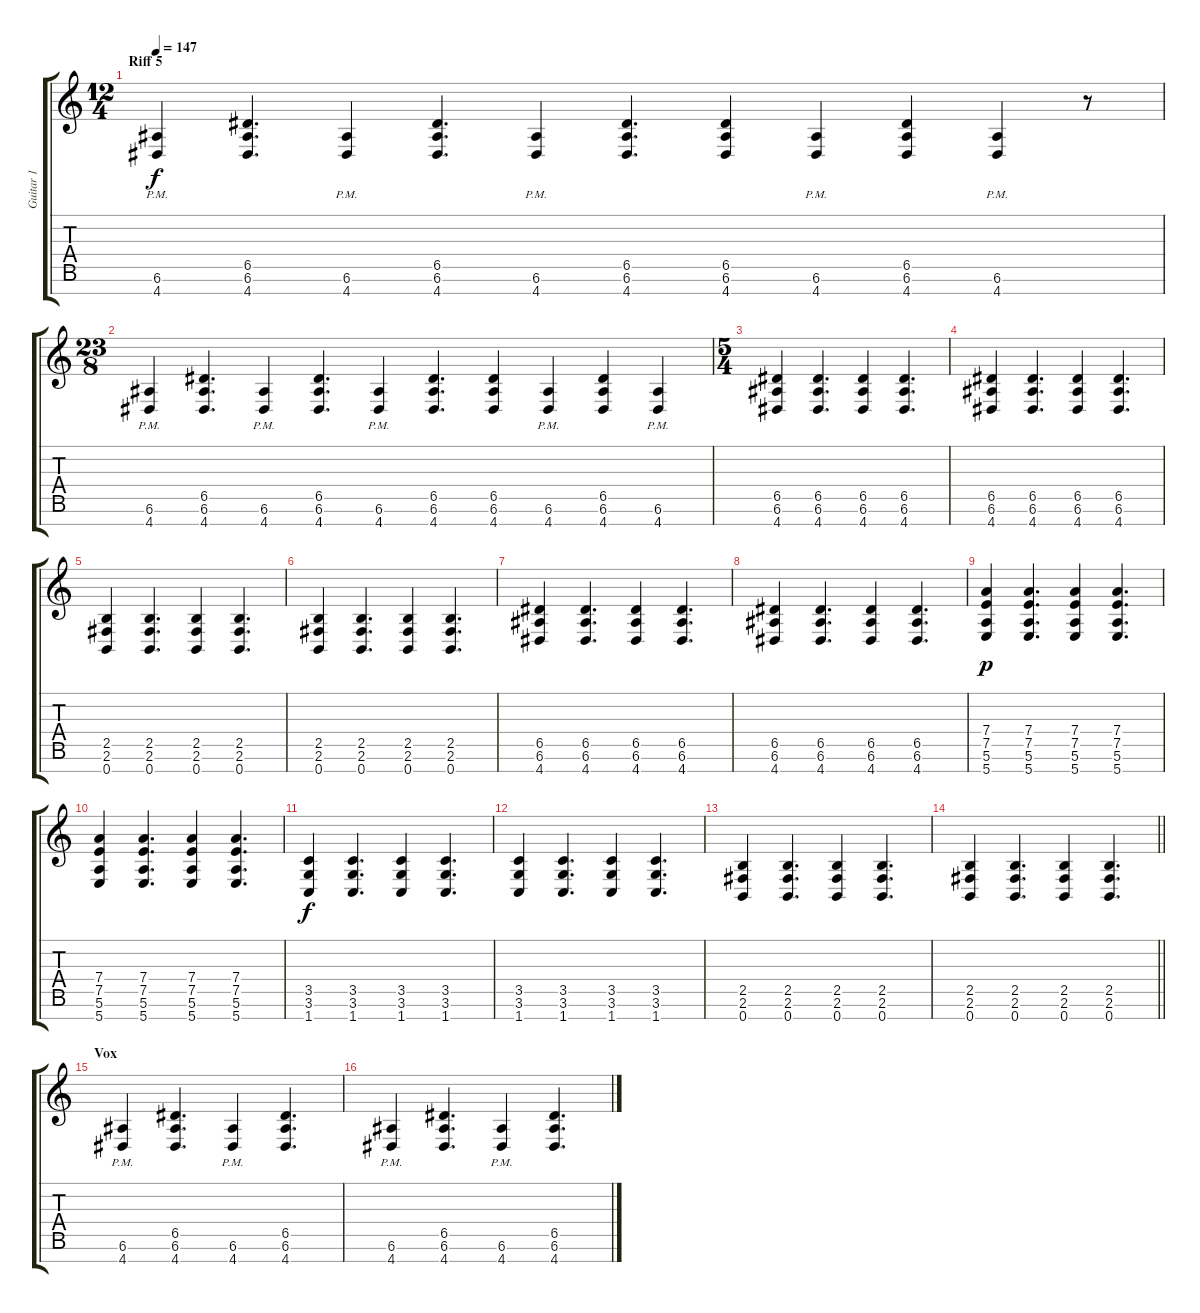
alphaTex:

\track ("Guitar 1" "Guitar 1") {instrument distortionguitar}
\staff {score tabs}
\tuning (E4 B3 G3 D3 A2 E2 B1) {hide}
\ts (12 4)
\section ("" "Riff 5")
\tempo 147
\clef g2
\ks c
(6.6{pm} 4.7{pm}).4{dy f} (6.5 6.6 4.7).4{d} (6.6{pm} 4.7{pm}).4 (6.5 6.6 4.7).4{d} (6.6{pm} 4.7{pm}).4 (6.5 6.6 4.7).4{d} (6.5 6.6 4.7).4 (6.6{pm} 4.7{pm}).4 (6.5 6.6 4.7).4 (6.6{pm} 4.7{pm}).4 r.8 |
\ts (23 8)
(6.6{pm} 4.7{pm}).4 (6.5 6.6 4.7).4{d} (6.6{pm} 4.7{pm}).4 (6.5 6.6 4.7).4{d} (6.6{pm} 4.7{pm}).4 (6.5 6.6 4.7).4{d} (6.5 6.6 4.7).4 (6.6{pm} 4.7{pm}).4 (6.5 6.6 4.7).4 (6.6{pm} 4.7{pm}).4 |
\ts (5 4)
(6.5 6.6 4.7).4 (6.5 6.6 4.7).4{d} (6.5 6.6 4.7).4 (6.5 6.6 4.7).4{d} |
(6.5 6.6 4.7).4 (6.5 6.6 4.7).4{d} (6.5 6.6 4.7).4 (6.5 6.6 4.7).4{d} |
(2.5 2.6 0.7).4 (2.5 2.6 0.7).4{d} (2.5 2.6 0.7).4 (2.5 2.6 0.7).4{d} |
(2.5 2.6 0.7).4 (2.5 2.6 0.7).4{d} (2.5 2.6 0.7).4 (2.5 2.6 0.7).4{d} |
(6.5 6.6 4.7).4 (6.5 6.6 4.7).4{d} (6.5 6.6 4.7).4 (6.5 6.6 4.7).4{d} |
(6.5 6.6 4.7).4 (6.5 6.6 4.7).4{d} (6.5 6.6 4.7).4 (6.5 6.6 4.7).4{d} |
(7.4 7.5 5.6 5.7).4{dy p} (7.4 7.5 5.6 5.7).4{d} (7.4 7.5 5.6 5.7).4 (7.4 7.5 5.6 5.7).4{d} |
(7.4 7.5 5.6 5.7).4 (7.4 7.5 5.6 5.7).4{d} (7.4 7.5 5.6 5.7).4 (7.4 7.5 5.6 5.7).4{d} |
(3.5 3.6 1.7).4{dy f} (3.5 3.6 1.7).4{d} (3.5 3.6 1.7).4 (3.5 3.6 1.7).4{d} |
(3.5 3.6 1.7).4 (3.5 3.6 1.7).4{d} (3.5 3.6 1.7).4 (3.5 3.6 1.7).4{d} |
(2.5 2.6 0.7).4 (2.5 2.6 0.7).4{d} (2.5 2.6 0.7).4 (2.5 2.6 0.7).4{d} |
\barLineRight lightlight
(2.5 2.6 0.7).4 (2.5 2.6 0.7).4{d} (2.5 2.6 0.7).4 (2.5 2.6 0.7).4{d} |
\section ("" "Vox ")
(6.6{pm} 4.7{pm}).4 (6.5 6.6 4.7).4{d} (6.6{pm} 4.7{pm}).4 (6.5 6.6 4.7).4{d} |
(6.6{pm} 4.7{pm}).4 (6.5 6.6 4.7).4{d} (6.6{pm} 4.7{pm}).4 (6.5 6.6 4.7).4{d}
